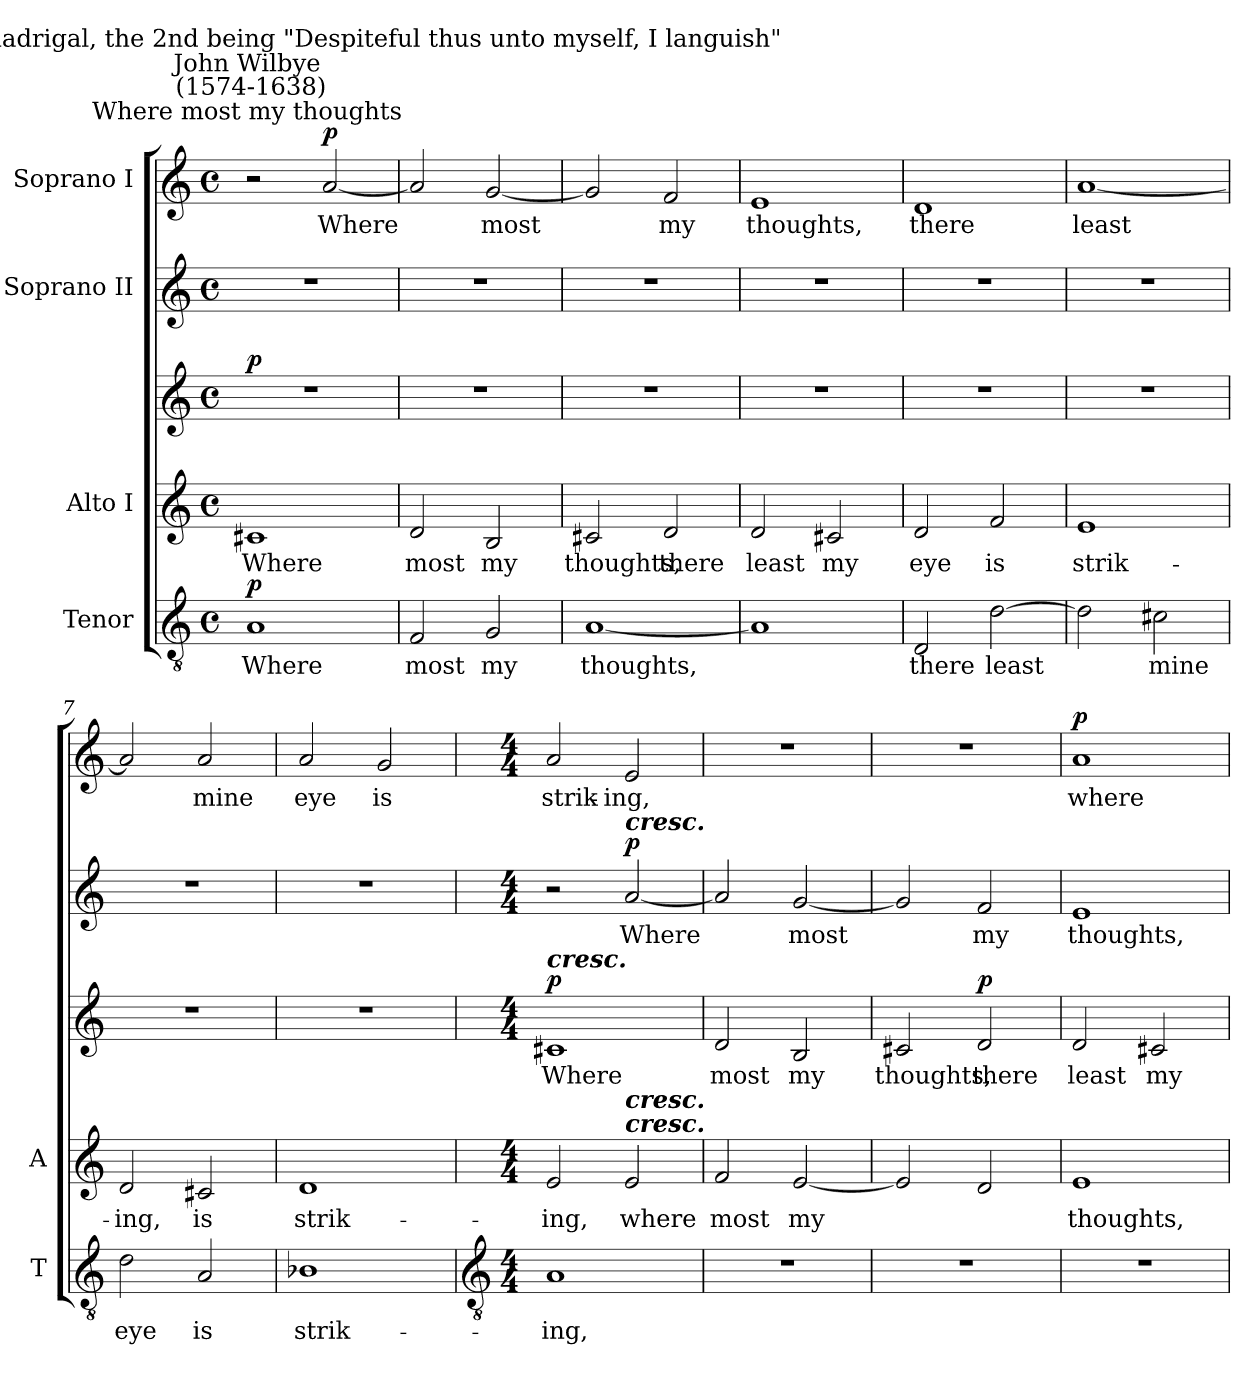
**kern	**text	**dynam	**kern	**text	**kern	**text	**dynam	**kern	**text	**dynam	**kern	**text	**dynam
*part4	*part4	*part4	*part3	*part3	*part3	*part3	*part3	*part2	*part2	*part2	*part1	*part1	*part1
*staff5	*staff5	*staff5	*staff4	*staff4	*staff3	*staff3	*staff3/4	*staff2	*staff2	*staff2	*staff1	*staff1	*staff1
*I"Tenor	*	*	*I"Alto I	*	*	*	*	*I"Soprano II	*	*	*I"Soprano I	*	*
*I'T	*	*	*I'A	*	*	*	*	*	*	*	*	*	*
*clefGv2	*	*	*clefG2	*	*clefG2	*	*	*clefG2	*	*	*clefG2	*	*
*k[]	*	*	*k[]	*	*k[]	*	*	*k[]	*	*	*k[]	*	*
*C:	*	*	*C:	*	*C:	*	*	*C:	*	*	*C:	*	*
*M4/4	*	*	*M4/4	*	*M4/4	*	*	*M4/4	*	*	*M4/4	*	*
*met(c)	*	*	*met(c)	*	*met(c)	*	*	*met(c)	*	*	*met(c)	*	*
=1	=1	=1	=1	=1	=1	=1	=1	=1	=1	=1	=1	=1	=1
!	!	!	!	!	!	!	!	!	!	!	!LO:TX:a:cj:t=Where most my thoughts	!	!
!	!	!	!	!	!	!	!	!	!	!	!LO:TX:a:cj:t=John Wilbye\n (1574-1638)	!	!
!	!	!	!	!	!	!	!	!	!	!	!LO:TX:a:cj:t=1st part of the 2-part madrigal, the 2nd being "Despiteful thus unto myself, I languish"	!	!
!	!LO:LY:b	!LO:DY:b	!	!LO:LY:b	!	!	!LO:DY:b=2	!	!	!	!	!	!
1A	Where	p	1c#X	Where	1r	.	p	1r	.	.	2r	.	.
!	!	!	!	!	!	!	!	!	!	!	!	!LO:LY:b	!LO:DY:b
.	.	.	.	.	.	.	.	.	.	.	[2a	Where	p
=2	=2	=2	=2	=2	=2	=2	=2	=2	=2	=2	=2	=2	=2
!	!LO:LY:b	!	!	!LO:LY:b	!	!	!	!	!	!	!	!	!
2F	most	.	2d	most	1r	.	.	1r	.	.	2a]	.	.
!	!LO:LY:b	!	!	!LO:LY:b	!	!	!	!	!	!	!	!LO:LY:b	!
2G	my	.	2B	my	.	.	.	.	.	.	[2g	most	.
=3	=3	=3	=3	=3	=3	=3	=3	=3	=3	=3	=3	=3	=3
!	!LO:LY:b	!	!	!LO:LY:b	!	!	!	!	!	!	!	!	!
[1A	thoughts,	.	2c#X	thoughts,	1r	.	.	1r	.	.	2g]	.	.
!	!	!	!	!LO:LY:b	!	!	!	!	!	!	!	!LO:LY:b	!
.	.	.	2d	there	.	.	.	.	.	.	2f	my	.
=4	=4	=4	=4	=4	=4	=4	=4	=4	=4	=4	=4	=4	=4
!	!	!	!	!LO:LY:b	!	!	!	!	!	!	!	!LO:LY:b	!
1A]	.	.	2d	least	1r	.	.	1r	.	.	1e	thoughts,	.
!	!	!	!	!LO:LY:b	!	!	!	!	!	!	!	!	!
.	.	.	2c#X	my	.	.	.	.	.	.	.	.	.
=5	=5	=5	=5	=5	=5	=5	=5	=5	=5	=5	=5	=5	=5
!	!LO:LY:b	!	!	!LO:LY:b	!	!	!	!	!	!	!	!LO:LY:b	!
2D	there	.	2d	eye	1r	.	.	1r	.	.	1d	there	.
!	!LO:LY:b	!	!	!LO:LY:b	!	!	!	!	!	!	!	!	!
[2d	least	.	2f	is	.	.	.	.	.	.	.	.	.
=6	=6	=6	=6	=6	=6	=6	=6	=6	=6	=6	=6	=6	=6
!	!	!	!	!LO:LY:b	!	!	!	!	!	!	!	!LO:LY:b	!
2d]	.	.	1e	strik-	1r	.	.	1r	.	.	[1a	least	.
!	!LO:LY:b	!	!	!	!	!	!	!	!	!	!	!	!
2c#X	mine	.	.	.	.	.	.	.	.	.	.	.	.
=7	=7	=7	=7	=7	=7	=7	=7	=7	=7	=7	=7	=7	=7
!	!LO:LY:b	!	!	!LO:LY:b	!	!	!	!	!	!	!	!	!
2d	eye	.	2d	-ing,	1r	.	.	1r	.	.	2a]	.	.
!	!LO:LY:b	!	!	!LO:LY:b	!	!	!	!	!	!	!	!LO:LY:b	!
2A	is	.	2c#X	is	.	.	.	.	.	.	2a	mine	.
=8	=8	=8	=8	=8	=8	=8	=8	=8	=8	=8	=8	=8	=8
!	!LO:LY:b	!	!	!LO:LY:b	!	!	!	!	!	!	!	!LO:LY:b	!
1B-X	strik-	.	1d	strik-	1r	.	.	1r	.	.	2a	eye	.
!	!	!	!	!	!	!	!	!	!	!	!	!LO:LY:b	!
.	.	.	.	.	.	.	.	.	.	.	2g	is	.
!!LO:LB:g=z
=9	=9	=9	=9	=9	=9	=9	=9	=9	=9	=9	=9	=9	=9
*clefGv2	*	*	*	*	*	*	*	*	*	*	*	*	*
*M4/4	*	*	*M4/4	*	*M4/4	*	*	*M4/4	*	*	*M4/4	*	*
!	!	!	!	!	!LO:TX:a:Bi:t=cresc.	!	!	!	!	!	!	!	!
!	!LO:LY:b	!	!	!LO:LY:b	!	!LO:LY:b	!LO:DY:b	!	!	!	!	!LO:LY:b	!
1A	-ing,	.	2e	ing,	1c#X	-Where	p	2r	.	.	2a	strik-	.
!	!	!	!	!	!	!	!	!LO:TX:a:Bi:t=cresc.	!	!	!	!	!
!	!	!	!LO:TX:a:Bi:t=cresc.	!	!	!	!	!	!	!	!	!	!
!	!	!	!LO:TX:a:Bi:t=cresc.	!	!	!	!	!	!	!	!	!	!
!	!	!	!	!LO:LY:b	!	!	!	!	!LO:LY:b	!LO:DY:b	!	!LO:LY:b	!
.	.	.	2e	where	.	.	.	[2a	Where	p	2e	-ing,	.
=10	=10	=10	=10	=10	=10	=10	=10	=10	=10	=10	=10	=10	=10
!	!	!	!	!LO:LY:b	!	!LO:LY:b	!	!	!	!	!	!	!
1r	.	.	2f	most	2d	most	.	2a]	.	.	1r	.	.
!	!	!	!	!LO:LY:b	!	!LO:LY:b	!	!	!LO:LY:b	!	!	!	!
.	.	.	[2e	my	2B	my	.	[2g	most	.	.	.	.
=11	=11	=11	=11	=11	=11	=11	=11	=11	=11	=11	=11	=11	=11
!	!	!	!	!	!	!LO:LY:b	!	!	!	!	!	!	!
1r	.	.	2e]	.	2c#X	thoughts,	.	2g]	.	.	1r	.	.
!	!	!	!	!	!	!LO:LY:b	!LO:DY:b	!	!LO:LY:b	!	!	!	!
.	.	.	2d	.	2d	there	p	2f	my	.	.	.	.
=12	=12	=12	=12	=12	=12	=12	=12	=12	=12	=12	=12	=12	=12
!	!	!	!	!LO:LY:b	!	!LO:LY:b	!	!	!LO:LY:b	!	!	!LO:LY:b	!LO:DY:b
1r	.	.	1e	thoughts,	2d	least	.	1e	thoughts,	.	1a	where	p
!	!	!	!	!	!	!LO:LY:b	!	!	!	!	!	!	!
.	.	.	.	.	2c#X	my	.	.	.	.	.	.	.
=	=	=	=	=	=	=	=	=	=	=	=	=	=
*-	*-	*-	*-	*-	*-	*-	*-	*-	*-	*-	*-	*-	*-
